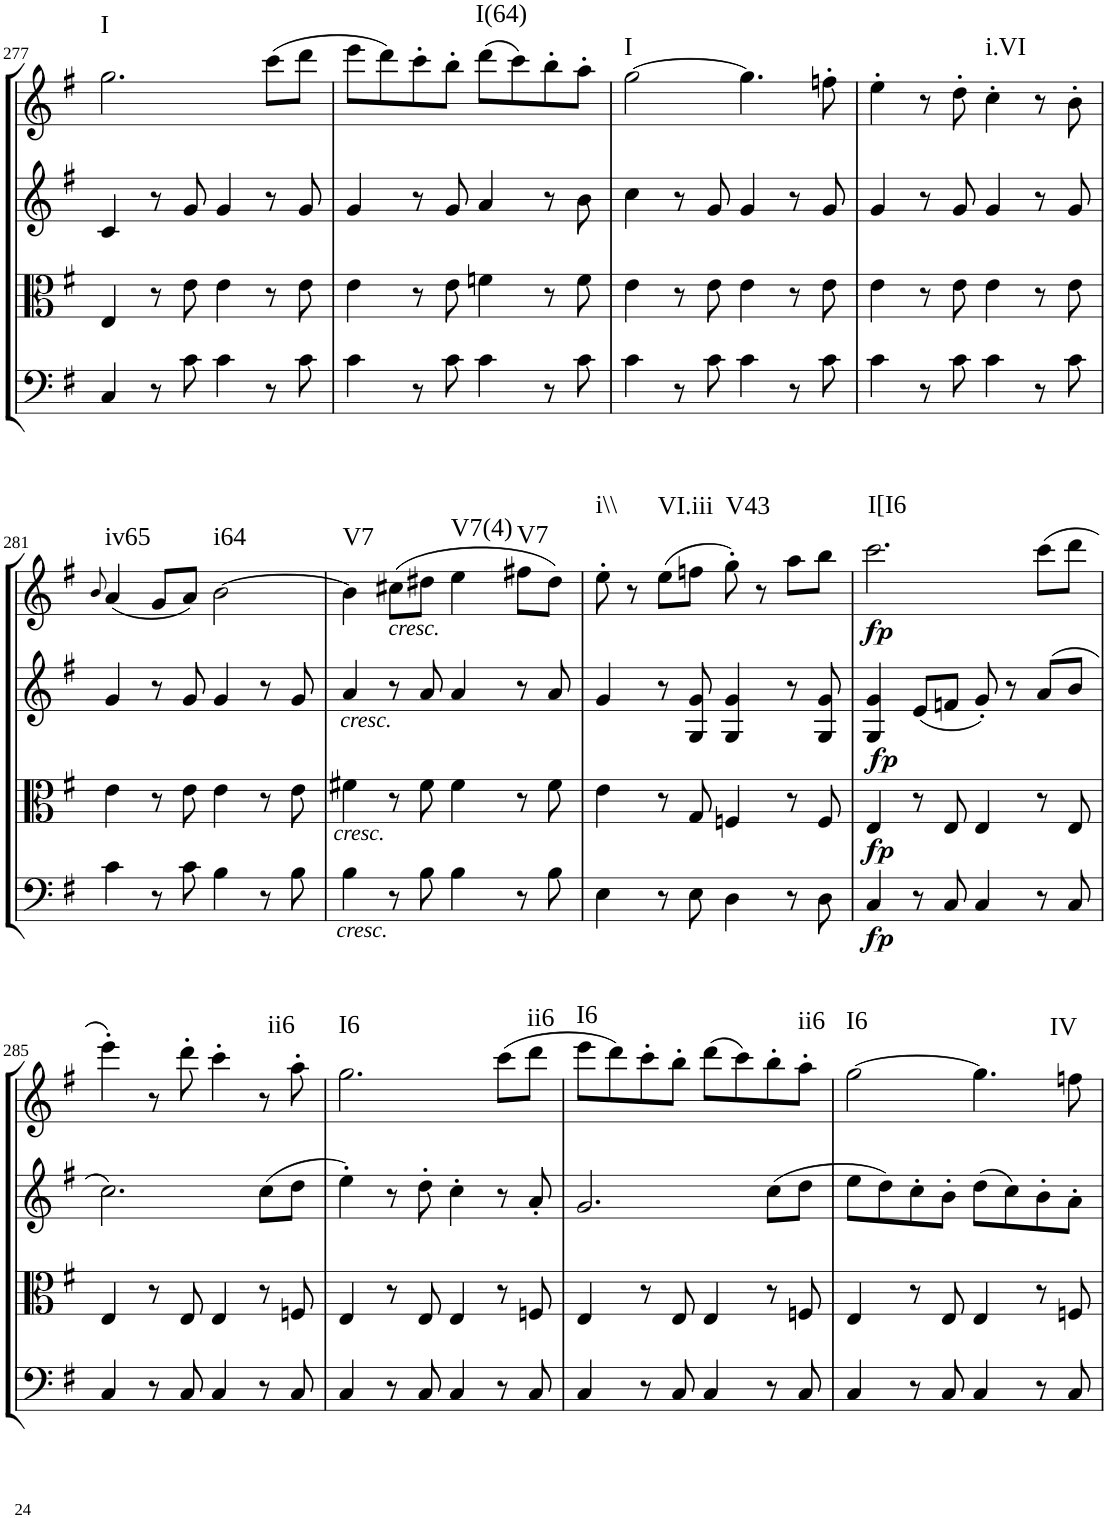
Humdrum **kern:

**kern	**dynam	**kern	**dynam	**kern	**dynam	**kern	**dynam	**harte
*part4	*part4	*part3	*part3	*part2	*part2	*part1	*part1	*part1
*staff4	*staff4	*staff3	*staff3	*staff2	*staff2	*staff1	*staff1	*
*I"Violoncello.	*	*I"Viola	*	*I"Violin II.	*	*I"Violin I.	*	*
*I'Vc	*	*I'Vla	*	*I'Vln	*	*I'Vln	*	*
!!LO:PB:g=z
*clefF4	*	*clefC3	*	*clefG2	*	*clefG2	*	*
*k[f#]	*	*k[f#]	*	*k[f#]	*	*k[f#]	*	*
*M2/2	*	*M2/2	*	*M2/2	*	*M2/2	*	*
*met(c|)	*	*met(c|)	*	*met(c|)	*	*met(c|)	*	*
=277	=277	=277	=277	=277	=277	=277	=277	=277
!	!	!	!	!	!	!	!	!LO:H:kt=I
4C/	.	4E/	.	4c/	.	2.gg\	.	N
8r	.	8r	.	8r	.	.	.	.
8c\	.	8e\	.	8g/	.	.	.	.
4c\	.	4e\	.	4g/	.	.	.	.
8r	.	8r	.	8r	.	(8ccc\L	.	.
8c\	.	8e\	.	8g/	.	8ddd\J	.	.
=278	=278	=278	=278	=278	=278	=278	=278	=278
4c\	.	4e\	.	4g/	.	8eee\L	.	.
.	.	.	.	.	.	8ddd\)	.	.
8r	.	8r	.	8r	.	8ccc'\	.	.
8c\	.	8e\	.	8g/	.	8bb'\J	.	.
!	!	!	!	!	!	!	!	!LO:H:kt=I(64)
4c\	.	4fn\	.	4a/	.	(8ddd\L	.	N
.	.	.	.	.	.	8ccc\)	.	.
8r	.	8r	.	8r	.	8bb'\	.	.
8c\	.	8f\	.	8b\	.	8aa'\J	.	.
=279	=279	=279	=279	=279	=279	=279	=279	=279
!	!	!	!	!	!	!	!	!LO:H:kt=I
4c\	.	4e\	.	4cc\	.	[2gg\	.	N
8r	.	8r	.	8r	.	.	.	.
8c\	.	8e\	.	8g/	.	.	.	.
4c\	.	4e\	.	4g/	.	4.gg\]	.	.
8r	.	8r	.	8r	.	.	.	.
8c\	.	8e\	.	8g/	.	8ffn'\	.	.
=280	=280	=280	=280	=280	=280	=280	=280	=280
4c\	.	4e\	.	4g/	.	4ee'\	.	.
8r	.	8r	.	8r	.	8r	.	.
8c\	.	8e\	.	8g/	.	8dd'\	.	.
!	!	!	!	!	!	!	!	!LO:H:kt=i.VI
4c\	.	4e\	.	4g/	.	4cc'\	.	N
8r	.	8r	.	8r	.	8r	.	.
8c\	.	8e\	.	8g/	.	8b'\	.	.
!!LO:LB:g=z
=281	=281	=281	=281	=281	=281	=281	=281	=281
.	.	.	.	.	.	8qb/	.	.
!	!	!	!	!	!	!	!	!LO:H:kt=iv65
4c\	.	4e\	.	4g/	.	(4a/	.	N
8r	.	8r	.	8r	.	8g/L	.	.
8c\	.	8e\	.	8g/	.	8a/J)	.	.
!	!	!	!	!	!	!	!	!LO:H:kt=i64
4B\	.	4e\	.	4g/	.	[2b\	.	N
8r	.	8r	.	8r	.	.	.	.
8B\	.	8e\	.	8g/	.	.	.	.
=282	=282	=282	=282	=282	=282	=282	=282	=282
!	!	!	!	!LO:TX:b:i:t=cresc.	!	!	!	!
!	!	!LO:TX:b:i:t=cresc.	!	!	!	!	!	!
!LO:TX:b:i:t=cresc.	!	!	!	!	!	!	!	!LO:H:kt=V7
4B\	.	4f#X\	.	4a/	.	4b\]	.	N
!	!	!	!	!	!	!LO:TX:b:i:t=cresc.	!	!
8r	.	8r	.	8r	.	(8cc#X\L	.	.
8B\	.	8f#\	.	8a/	.	8dd#X\J	.	.
!	!	!	!	!	!	!	!	!LO:H:kt=V7(4)
4B\	.	4f#\	.	4a/	.	4ee\	.	N
!	!	!	!	!	!	!	!	!LO:H:kt=V7
8r	.	8r	.	8r	.	8ff#X\L	.	N
8B\	.	8f#\	.	8a/	.	8dd#\J)	.	.
=283	=283	=283	=283	=283	=283	=283	=283	=283
!	!	!	!	!	!	!	!	!LO:H:kt=i\\
4E\	.	4e\	.	4g/	.	8ee'\	.	N
.	.	.	.	.	.	8r	.	.
!	!	!	!	!	!	!	!	!LO:H:kt=VI.iii
8r	.	8r	.	8r	.	(8ee\L	.	N
8E\	.	8G/	.	8G/ 8g/	.	8ffn\J	.	.
!	!	!	!	!	!	!	!	!LO:H:kt=V43
4D\	.	4Fn/	.	4G/ 4g/	.	8gg'\)	.	N
.	.	.	.	.	.	8r	.	.
8r	.	8r	.	8r	.	8aa\L	.	.
8D\	.	8F/	.	8G/ 8g/	.	8bb\J	.	.
=284	=284	=284	=284	=284	=284	=284	=284	=284
!	!LO:DY:b	!	!LO:DY:b	!	!LO:DY:b	!	!LO:DY:b	!LO:H:kt=I[I6
4C/	fp	4E/	fp	4G/ 4g/	fp	2.ccc\	fp	N
8r	.	8r	.	(8e/L	.	.	.	.
8C/	.	8E/	.	8fn/J	.	.	.	.
4C/	.	4E/	.	8g'/)	.	.	.	.
.	.	.	.	8r	.	.	.	.
8r	.	8r	.	(8a/L	.	(8ccc\L	.	.
8C/	.	8E/	.	8b/J	.	8ddd\J	.	.
!!LO:LB:g=z
=285	=285	=285	=285	=285	=285	=285	=285	=285
4C/	.	4E/	.	2.cc\)	.	4eee'\)	.	.
8r	.	8r	.	.	.	8r	.	.
8C/	.	8E/	.	.	.	8ddd'\	.	.
4C/	.	4E/	.	.	.	4ccc'\	.	.
8r	.	8r	.	(8cc\L	.	8r	.	.
!	!	!	!	!	!	!	!	!LO:H:kt=ii6
8C/	.	8Fn/	.	8dd\J	.	8aa'\	.	N
=286	=286	=286	=286	=286	=286	=286	=286	=286
!	!	!	!	!	!	!	!	!LO:H:kt=I6
4C/	.	4E/	.	4ee'\)	.	2.gg\	.	N
8r	.	8r	.	8r	.	.	.	.
8C/	.	8E/	.	8dd'\	.	.	.	.
4C/	.	4E/	.	4cc'\	.	.	.	.
8r	.	8r	.	8r	.	(8ccc\L	.	.
!	!	!	!	!	!	!	!	!LO:H:kt=ii6
8C/	.	8Fn/	.	8a'/	.	8ddd\J	.	N
=287	=287	=287	=287	=287	=287	=287	=287	=287
!	!	!	!	!	!	!	!	!LO:H:kt=I6
4C/	.	4E/	.	2.g/	.	8eee\L	.	N
.	.	.	.	.	.	8ddd\)	.	.
8r	.	8r	.	.	.	8ccc'\	.	.
8C/	.	8E/	.	.	.	8bb'\J	.	.
4C/	.	4E/	.	.	.	(8ddd\L	.	.
.	.	.	.	.	.	8ccc\)	.	.
8r	.	8r	.	(8cc\L	.	8bb'\	.	.
!	!	!	!	!	!	!	!	!LO:H:kt=ii6
8C/	.	8Fn/	.	8dd\J	.	8aa'\J	.	N
=288	=288	=288	=288	=288	=288	=288	=288	=288
!	!	!	!	!	!	!	!	!LO:H:kt=I6
4C/	.	4E/	.	8ee\L	.	[2gg\	.	N
.	.	.	.	8dd\)	.	.	.	.
8r	.	8r	.	8cc'\	.	.	.	.
8C/	.	8E/	.	8b'\J	.	.	.	.
4C/	.	4E/	.	(8dd\L	.	4.gg\]	.	.
.	.	.	.	8cc\)	.	.	.	.
8r	.	8r	.	8b'\	.	.	.	.
!	!	!	!	!	!	!	!	!LO:H:kt=IV
8C/	.	8Fn/	.	8a'\J	.	8ffn\	.	N
=	=	=	=	=	=	=	=	=
*-	*-	*-	*-	*-	*-	*-	*-	*-
